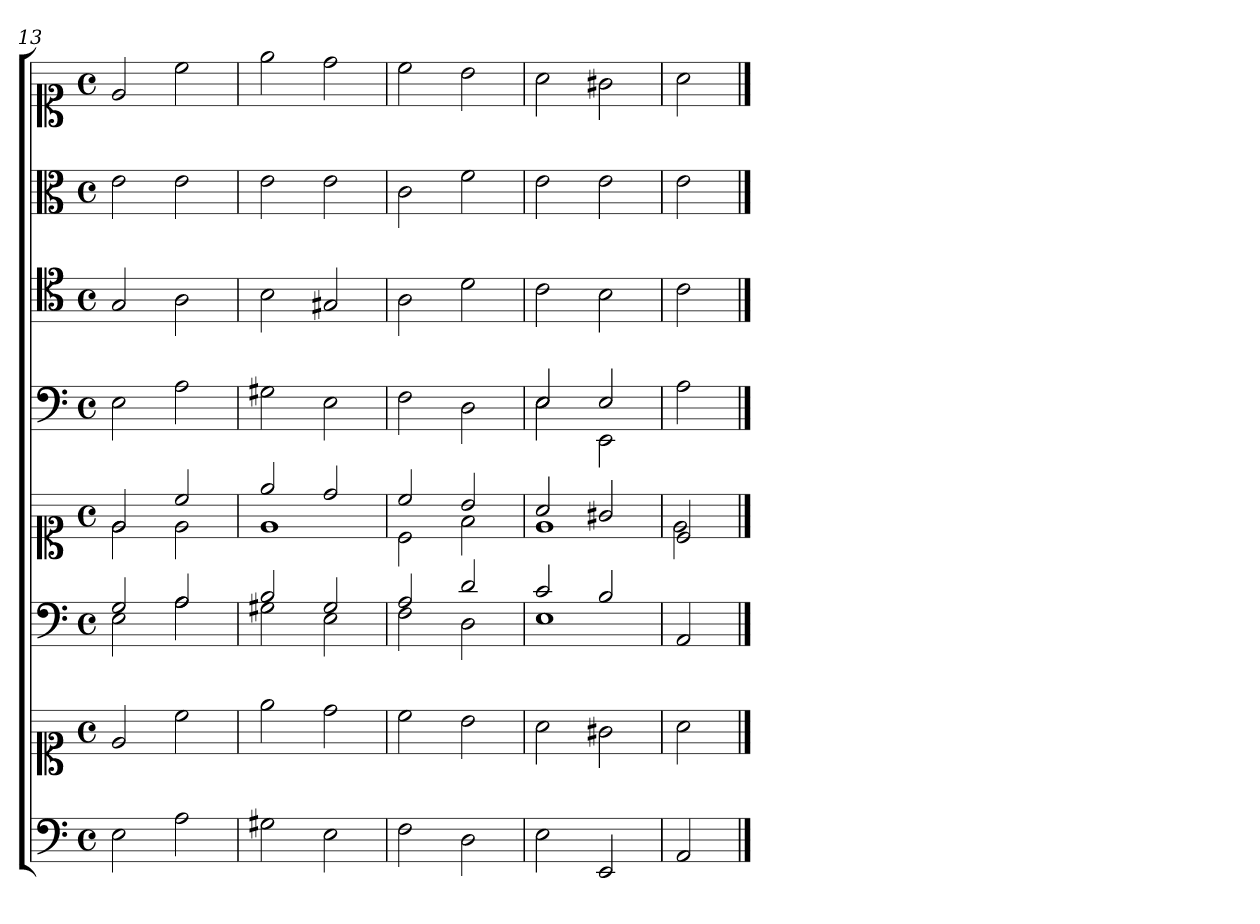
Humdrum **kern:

**kern	**kern	**kern	**kern	**kern	**kern	**kern	**kern
*part6	*part6	*part5	*part5	*part4	*part3	*part2	*part1
*staff8	*staff7	*staff6	*staff5	*staff4	*staff3	*staff2	*staff1
*clefF4	*clefC1	*clefF4	*clefC1	*clefF4	*clefC4	*clefC3	*clefC1
*k[]	*k[]	*k[]	*k[]	*k[]	*k[]	*k[]	*k[]
*M4/4	*M4/4	*M4/4	*M4/4	*M4/4	*M4/4	*M4/4	*M4/4
*met(c)	*met(c)	*met(c)	*met(c)	*met(c)	*met(c)	*met(c)	*met(c)
=13	=13	=13	=13	=13	=13	=13	=13
*	*	*^	*^	*	*	*	*
2E	2e	2G	2E	2e	2e	2E	2G	2e	2e
2A	2cc	2A	2A	2cc	2e	2A	2A	2e	2cc
=14	=14	=14	=14	=14	=14	=14	=14	=14	=14
2G#X	2ee	2B	2G#X	2ee	1e	2G#X	2B	2e	2ee
2E	2dd	2G#	2E	2dd	.	2E	2G#X	2e	2dd
=15	=15	=15	=15	=15	=15	=15	=15	=15	=15
2F	2cc	2A	2F	2cc	2c	2F	2A	2c	2cc
2D	2b	2d	2D	2b	2f	2D	2d	2f	2b
=16	=16	=16	=16	=16	=16	=16	=16	=16	=16
*	*	*	*	*	*	*^	*	*	*
2E	2a	2c	1E	2a	1e	2E	2E	2c	2e	2a
2EE	2g#X	2B	.	2g#X	.	2E	2EE	2B	2e	2g#X
*	*	*v	*v	*	*	*v	*v	*	*	*
=17	=17	=17	=17	=17	=17	=17	=17	=17
2AA	2a	2AA	2c	2e	2A	2c	2e	2a
*	*	*	*v	*v	*	*	*	*
==	==	==	==	==	==	==	==
*-	*-	*-	*-	*-	*-	*-	*-
